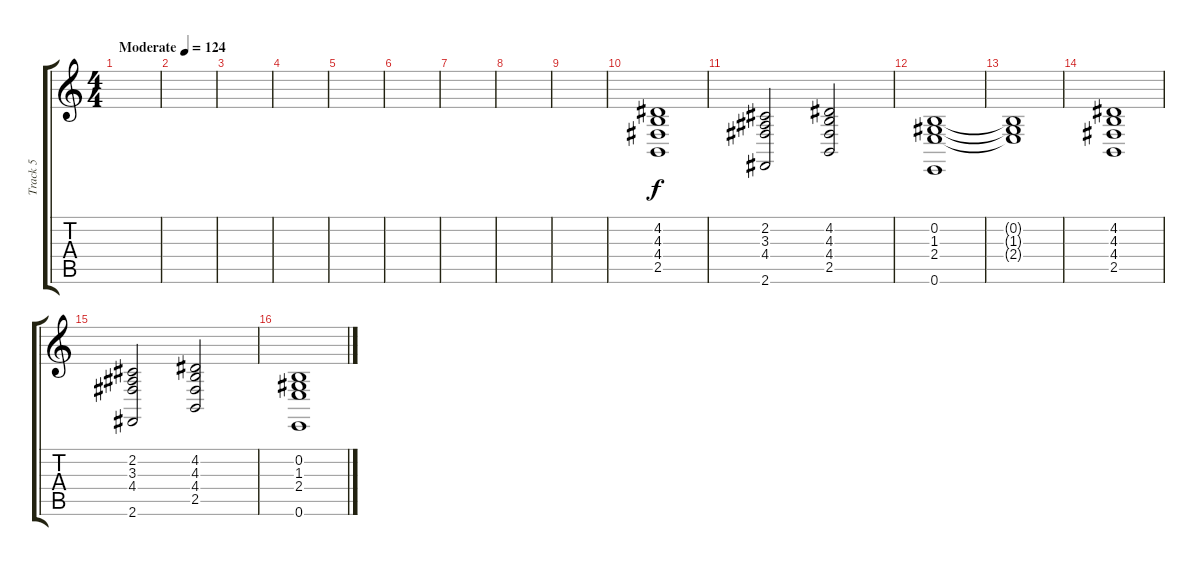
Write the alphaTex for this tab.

\track ("Track 5" "Track 5") {instrument stringensemble1}
\staff {score tabs}
\tuning (E4 B3 G3 D3 A2 E2) {hide}
\ts (4 4)
\tempo (124 "Moderate")
\clef g2
\ks c
|
|
|
|
|
|
|
|
|
(4.2 4.3 4.4 2.5).1 |
(2.2 3.3 4.4 2.6).2 (4.2 4.3 4.4 2.5).2 |
(0.2 1.3 2.4 0.6).1 |
(0.2{t} 1.3{t} 2.4{t}).1 |
(4.2 4.3 4.4 2.5).1 |
(2.2 3.3 4.4 2.6).2 (4.2 4.3 4.4 2.5).2 |
(0.2 1.3 2.4 0.6).1
